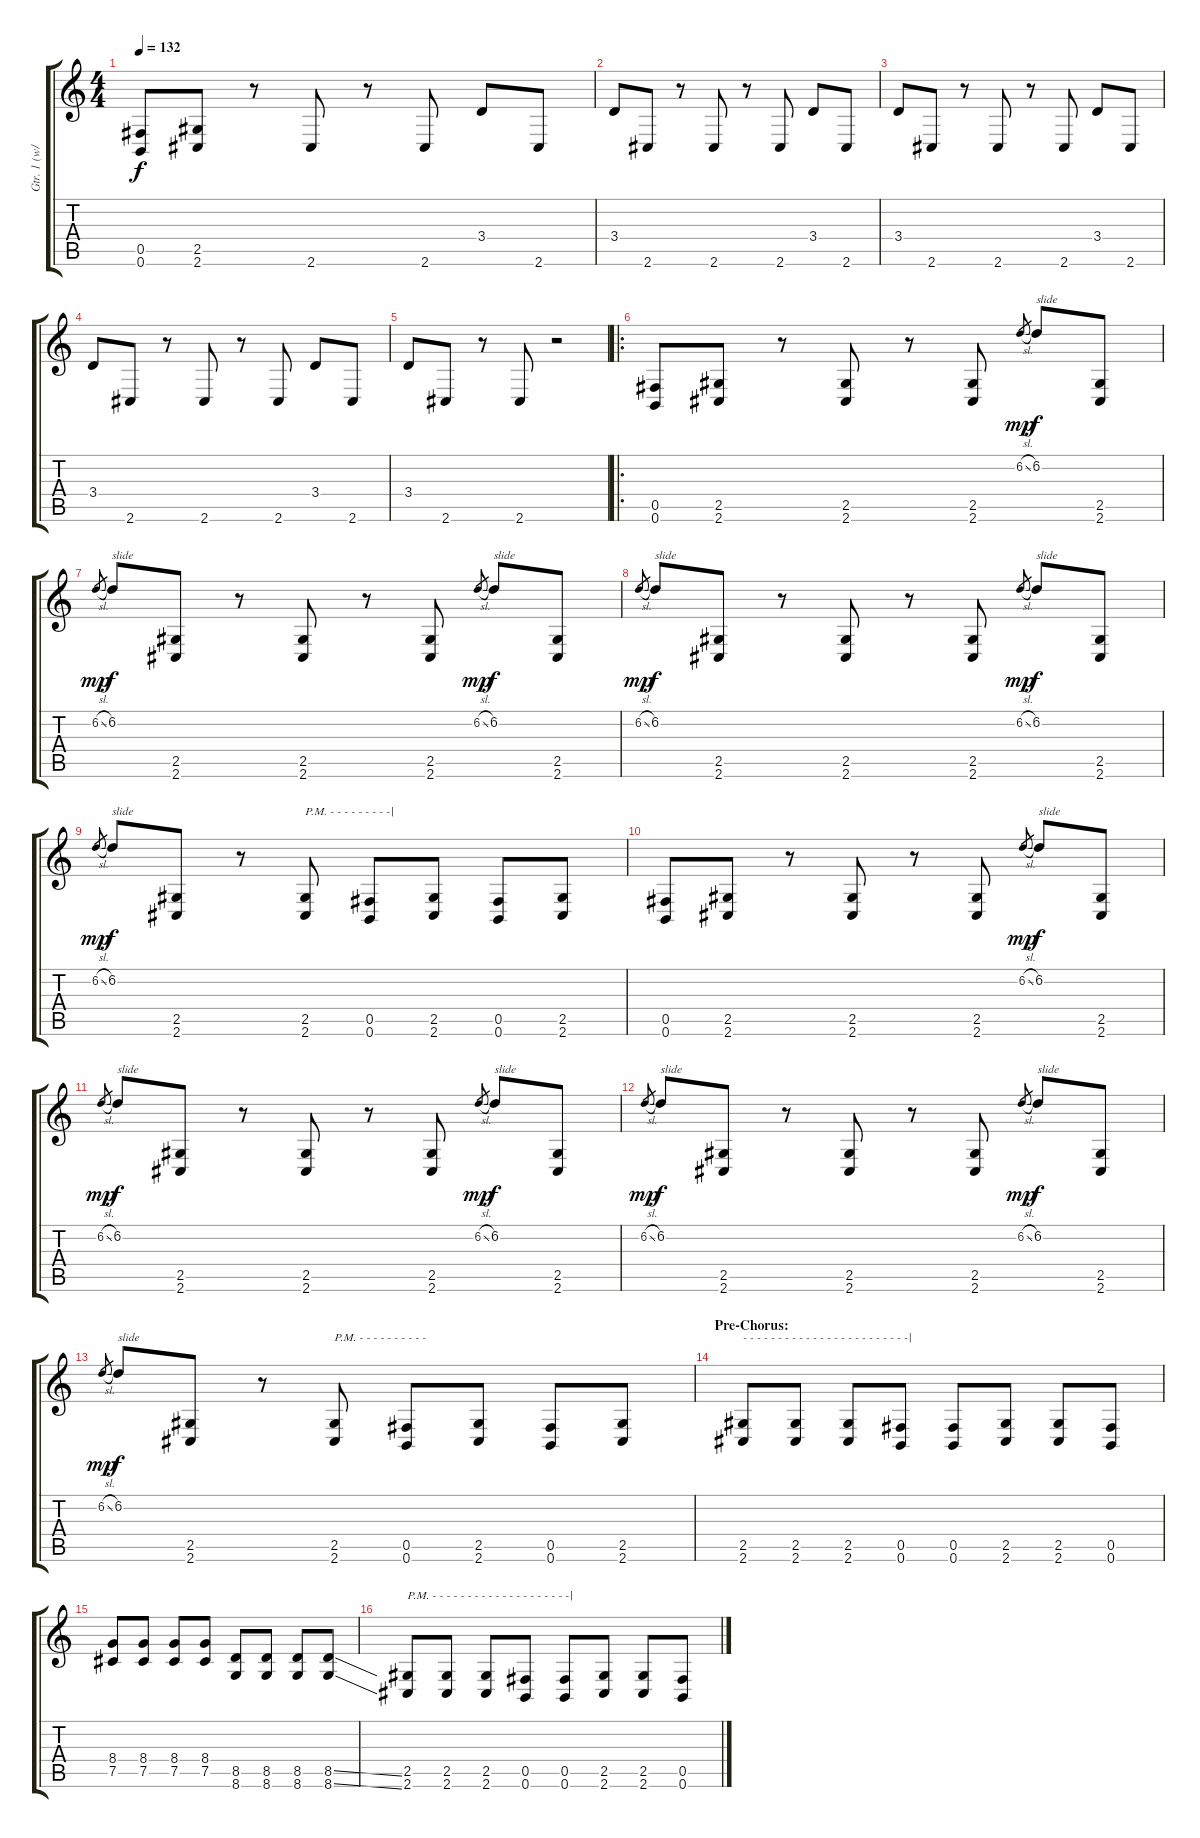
\track ("Gtr. 1 (w/dist)" "Gtr. 1 (w/") {instrument distortionguitar}
\staff {score tabs}
\tuning (Db4 Ab3 E3 B2 Gb2 B1) {hide}
\ts (4 4)
\tempo 132
\clef g2
\ks c
(0.5 0.6).8{dy f instrument distortionguitar} (2.5 2.6).8 r.8 2.6.8 r.8 2.6.8 3.4.8 2.6.8 |
3.4.8 2.6.8 r.8 2.6.8 r.8 2.6.8 3.4.8 2.6.8 |
3.4.8 2.6.8 r.8 2.6.8 r.8 2.6.8 3.4.8 2.6.8 |
3.4.8 2.6.8 r.8 2.6.8 r.8 2.6.8 3.4.8 2.6.8 |
3.4.8 2.6.8 r.8 2.6.8 r.2 |
\ro
(0.5 0.6).8 (2.5 2.6).8 r.8 (2.5 2.6).8 r.8 (2.5 2.6).8 6.2{sl}.8{gr dy mp} 6.2.8{txt "slide" dy f} (2.5 2.6).8 |
6.2{sl}.8{gr dy mp} 6.2.8{txt "slide" dy f} (2.5 2.6).8 r.8 (2.5 2.6).8 r.8 (2.5 2.6).8 6.2{sl}.8{gr dy mp} 6.2.8{txt "slide" dy f} (2.5 2.6).8 |
6.2{sl}.8{gr dy mp} 6.2.8{txt "slide" dy f} (2.5 2.6).8 r.8 (2.5 2.6).8 r.8 (2.5 2.6).8 6.2{sl}.8{gr dy mp} 6.2.8{txt "slide" dy f} (2.5 2.6).8 |
6.2{sl}.8{gr dy mp} 6.2.8{txt "slide" dy f} (2.5 2.6).8 r.8 (2.5 2.6).8{txt "P.M. - - - - - - - - -|"} (0.5 0.6).8{instrument electricguitarmuted} (2.5 2.6).8 (0.5 0.6).8 (2.5 2.6).8 |
(0.5 0.6).8{instrument distortionguitar} (2.5 2.6).8 r.8 (2.5 2.6).8 r.8 (2.5 2.6).8 6.2{sl}.8{gr dy mp} 6.2.8{txt "slide" dy f} (2.5 2.6).8 |
6.2{sl}.8{gr dy mp} 6.2.8{txt "slide" dy f} (2.5 2.6).8 r.8 (2.5 2.6).8 r.8 (2.5 2.6).8 6.2{sl}.8{gr dy mp} 6.2.8{txt "slide" dy f} (2.5 2.6).8 |
6.2{sl}.8{gr dy mp} 6.2.8{txt "slide" dy f} (2.5 2.6).8 r.8 (2.5 2.6).8 r.8 (2.5 2.6).8 6.2{sl}.8{gr dy mp} 6.2.8{txt "slide" dy f} (2.5 2.6).8 |
6.2{sl}.8{gr dy mp} 6.2.8{txt "slide" dy f} (2.5 2.6).8 r.8 (2.5 2.6).8{txt "P.M. - - - - - - - - - -"} (0.5 0.6).8{instrument electricguitarmuted} (2.5 2.6).8 (0.5 0.6).8 (2.5 2.6).8 |
\section ("" "Pre-Chorus:")
(2.5 2.6).8{txt "- - - - - - - - - - - - - - - - - - - - - - - -|"} (2.5 2.6).8 (2.5 2.6).8 (0.5 0.6).8 (0.5 0.6).8 (2.5 2.6).8 (2.5 2.6).8 (0.5 0.6).8 |
(8.4 7.5).8{instrument distortionguitar} (8.4 7.5).8 (8.4 7.5).8 (8.4 7.5).8 (8.5 8.6).8 (8.5 8.6).8 (8.5 8.6).8 (8.5{ss} 8.6{ss}).8 |
(2.5 2.6).8{txt "P.M. - - - - - - - - - - - - - - - - - - - -|" instrument electricguitarmuted} (2.5 2.6).8 (2.5 2.6).8 (0.5 0.6).8 (0.5 0.6).8 (2.5 2.6).8 (2.5 2.6).8 (0.5 0.6).8
